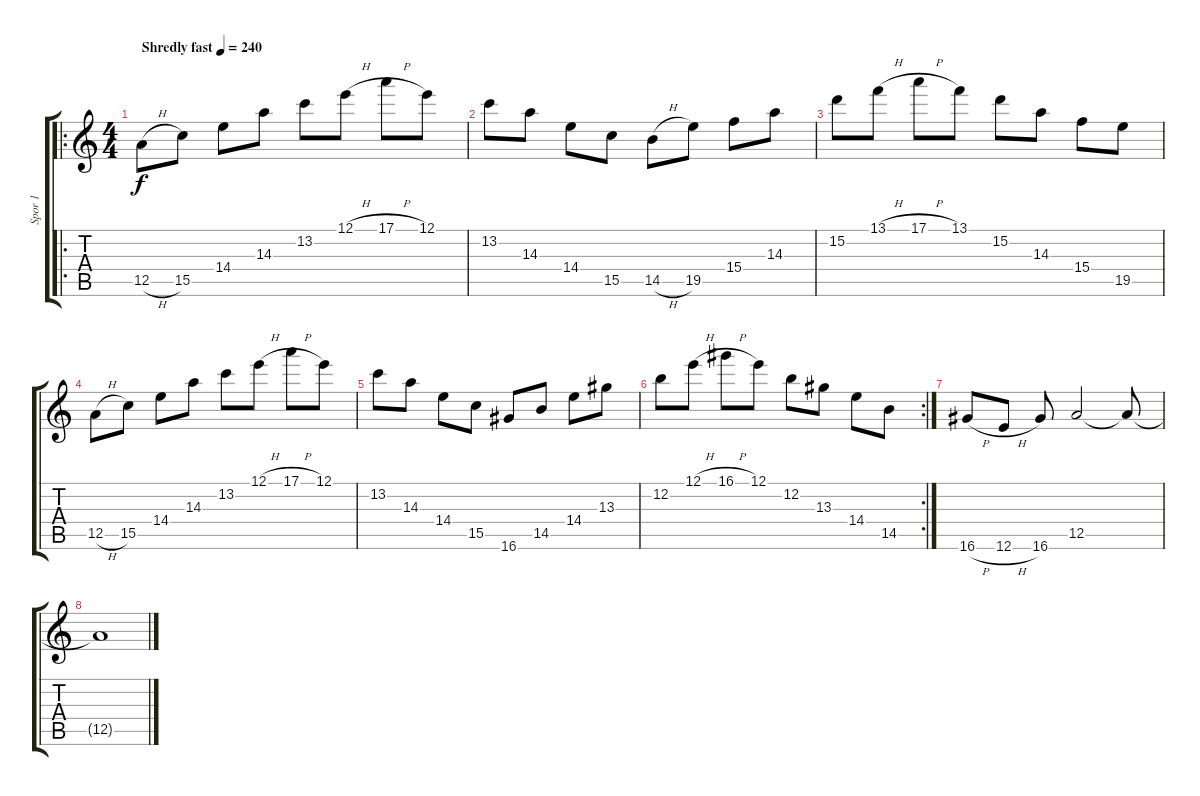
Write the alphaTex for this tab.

\track ("Spor 1" "Spor 1") {instrument distortionguitar}
\staff {score tabs}
\tuning (E4 B3 G3 D3 A2 E2) {hide}
\ro
\ts (4 4)
\tempo (240 "Shredly fast")
\clef g2
\ks c
12.5{h}.8{dy f instrument distortionguitar} 15.5.8 14.4.8 14.3.8 13.2.8 12.1{h}.8 17.1{h}.8 12.1.8 |
13.2.8 14.3.8 14.4.8 15.5.8 14.5{h}.8 19.5.8 15.4.8 14.3.8 |
15.2.8 13.1{h}.8 17.1{h}.8 13.1.8 15.2.8 14.3.8 15.4.8 19.5.8 |
12.5{h}.8 15.5.8 14.4.8 14.3.8 13.2.8 12.1{h}.8 17.1{h}.8 12.1.8 |
13.2.8 14.3.8 14.4.8 15.5.8 16.6.8 14.5.8 14.4.8 13.3.8 |
\rc 2
12.2.8 12.1{h}.8 16.1{h}.8 12.1.8 12.2.8 13.3.8 14.4.8 14.5.8 |
16.6{h}.8 12.6{h}.8 16.6.8 12.5.2 12.5{t}.8 |
12.5{t}.1
